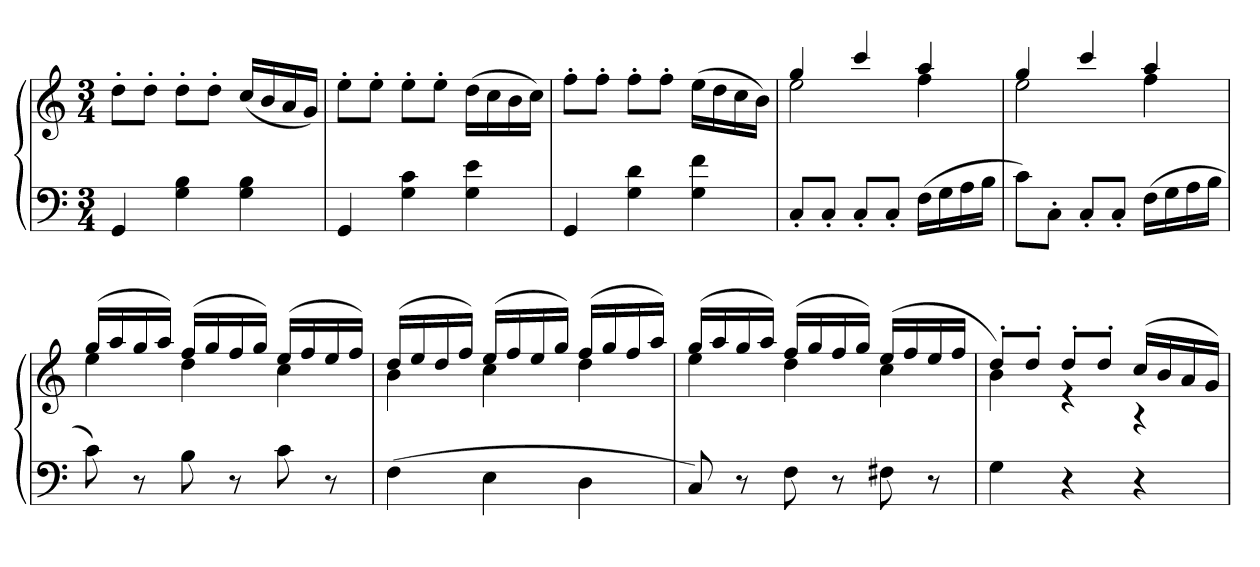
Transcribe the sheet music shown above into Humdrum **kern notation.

**kern	**kern
*part1	*part1
*staff2	*staff1
*clefF4	*clefG2
*k[]	*k[]
*M3/4	*M3/4
=	=
4GG	8dd'L
.	8dd'J
4G 4B	8dd'L
.	8dd'J
4G 4B	(16ccLL
.	16b
.	16a
.	16gJJ)
=	=
4GG	8ee'L
.	8ee'J
4G 4c	8ee'L
.	8ee'J
4G 4e	(16ddLL
.	16cc
.	16b
.	16ccJJ)
=	=
4GG	8ff'L
.	8ff'J
4G 4d	8ff'L
.	8ff'J
4G 4f	(16eeLL
.	16dd
.	16cc
.	16bJJ)
=	=
*	*^
8C'L	4gg	2ee
8C'J	.	.
8C'L	4ccc	.
8C'J	.	.
(16FLL	4aa	4ff
16G	.	.
16A	.	.
16BJJ	.	.
=	=	=
8cL)	4gg	2ee
8C'J	.	.
8C'L	4ccc	.
8C'J	.	.
(16FLL	4aa	4ff
16G	.	.
16A	.	.
16BJJ	.	.
=	=	=
8c)	(16ggLL	4ee
.	16aa	.
8r	16gg	.
.	16aaJJ)	.
8B	(16ffLL	4dd
.	16gg	.
8r	16ff	.
.	16ggJJ)	.
8c	(16eeLL	4cc
.	16ff	.
8r	16ee	.
.	16ffJJ)	.
=	=	=
(4F	(16ddLL	4b
.	16ee	.
.	16dd	.
.	16ffJJ)	.
4E	(16eeLL	4cc
.	16ff	.
.	16ee	.
.	16ggJJ)	.
4D	(16ffLL	4dd
.	16gg	.
.	16ff	.
.	16aaJJ)	.
=	=	=
8C)	(16ggLL	4ee
.	16aa	.
8r	16gg	.
.	16aaJJ)	.
8F	(16ffLL	4dd
.	16gg	.
8r	16ff	.
.	16ggJJ)	.
8F#X	(16eeLL	4cc
.	16ff	.
8r	16ee	.
.	16ffJJ	.
=	=	=
4G	8dd'L)	4b
.	8dd'J	.
4r	8dd'L	4r
.	8dd'J	.
4r	(16ccLL	4r
.	16b	.
.	16a	.
.	16gJJ)	.
*	*v	*v
=	=
*-	*-
